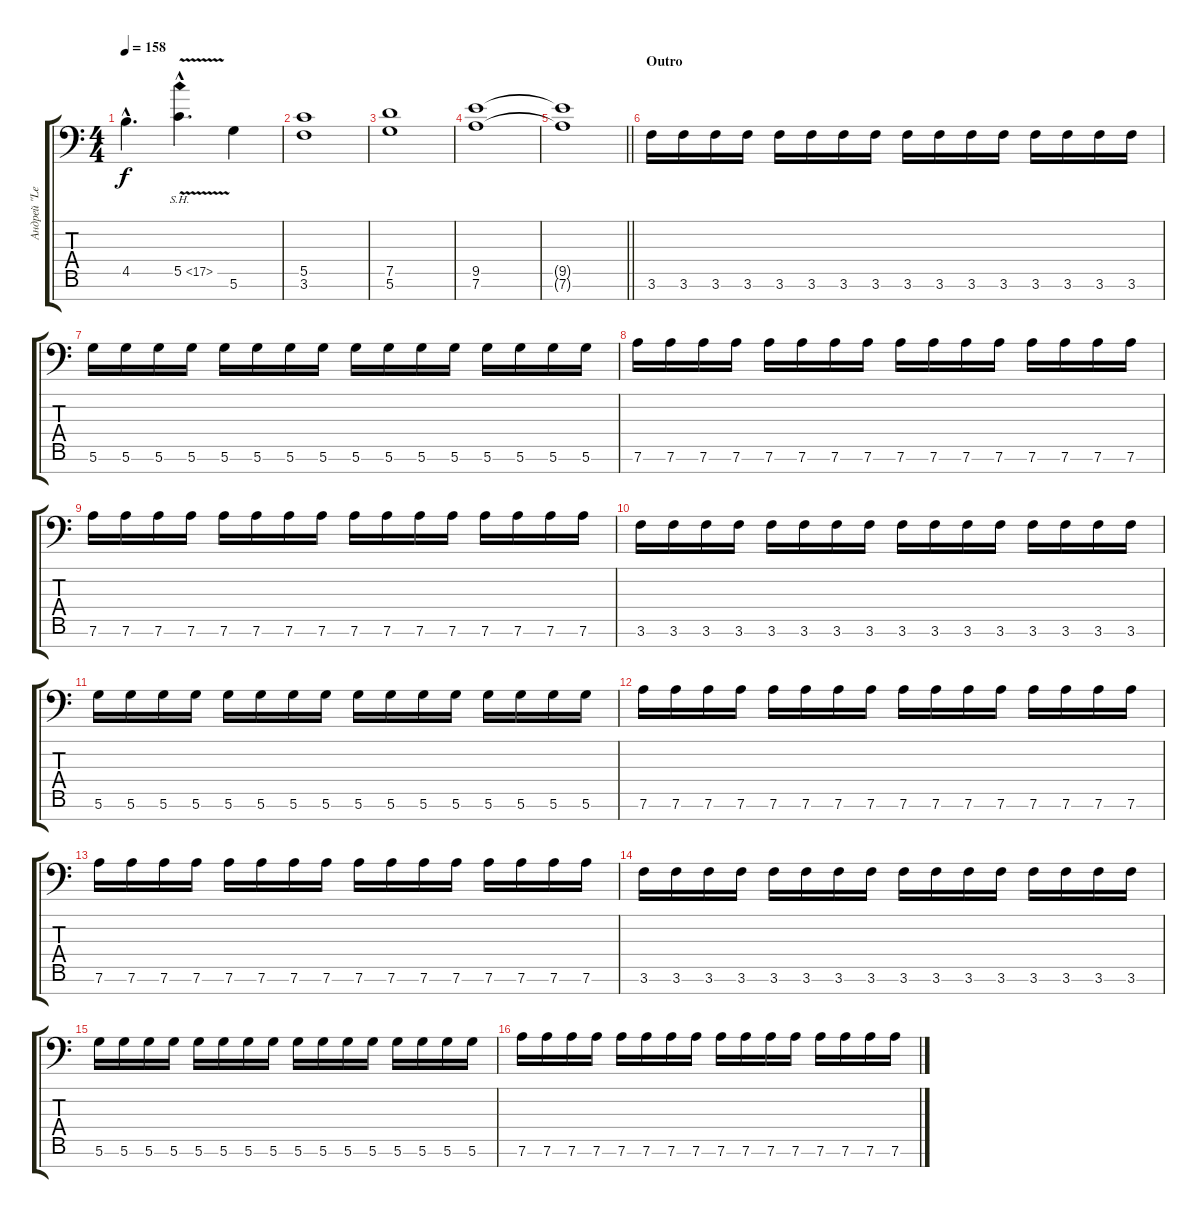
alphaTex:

\track ("Андрей \"Leo\" Леонтьев" "Андрей \"Le") {instrument distortionguitar}
\staff {score tabs}
\tuning (D4 A3 F3 C3 G2 D2 A1) {hide}
\ts (4 4)
\tempo 158
\clef f4
\ks c
4.5{hac}.4{d dy f} 5.5{sh 12 v hac}.4{d} 5.6.4 |
(5.5 3.6).1 |
(7.5 5.6).1 |
(9.5 7.6).1 |
\barLineRight lightlight
(9.5{t} 7.6{t}).1 |
\section ("" "Outro")
3.6.16 3.6.16 3.6.16 3.6.16 3.6.16 3.6.16 3.6.16 3.6.16 3.6.16 3.6.16 3.6.16 3.6.16 3.6.16 3.6.16 3.6.16 3.6.16 |
5.6.16 5.6.16 5.6.16 5.6.16 5.6.16 5.6.16 5.6.16 5.6.16 5.6.16 5.6.16 5.6.16 5.6.16 5.6.16 5.6.16 5.6.16 5.6.16 |
7.6.16 7.6.16 7.6.16 7.6.16 7.6.16 7.6.16 7.6.16 7.6.16 7.6.16 7.6.16 7.6.16 7.6.16 7.6.16 7.6.16 7.6.16 7.6.16 |
7.6.16 7.6.16 7.6.16 7.6.16 7.6.16 7.6.16 7.6.16 7.6.16 7.6.16 7.6.16 7.6.16 7.6.16 7.6.16 7.6.16 7.6.16 7.6.16 |
3.6.16 3.6.16 3.6.16 3.6.16 3.6.16 3.6.16 3.6.16 3.6.16 3.6.16 3.6.16 3.6.16 3.6.16 3.6.16 3.6.16 3.6.16 3.6.16 |
5.6.16 5.6.16 5.6.16 5.6.16 5.6.16 5.6.16 5.6.16 5.6.16 5.6.16 5.6.16 5.6.16 5.6.16 5.6.16 5.6.16 5.6.16 5.6.16 |
7.6.16 7.6.16 7.6.16 7.6.16 7.6.16 7.6.16 7.6.16 7.6.16 7.6.16 7.6.16 7.6.16 7.6.16 7.6.16 7.6.16 7.6.16 7.6.16 |
7.6.16 7.6.16 7.6.16 7.6.16 7.6.16 7.6.16 7.6.16 7.6.16 7.6.16 7.6.16 7.6.16 7.6.16 7.6.16 7.6.16 7.6.16 7.6.16 |
3.6.16 3.6.16 3.6.16 3.6.16 3.6.16 3.6.16 3.6.16 3.6.16 3.6.16 3.6.16 3.6.16 3.6.16 3.6.16 3.6.16 3.6.16 3.6.16 |
5.6.16 5.6.16 5.6.16 5.6.16 5.6.16 5.6.16 5.6.16 5.6.16 5.6.16 5.6.16 5.6.16 5.6.16 5.6.16 5.6.16 5.6.16 5.6.16 |
7.6.16 7.6.16 7.6.16 7.6.16 7.6.16 7.6.16 7.6.16 7.6.16 7.6.16 7.6.16 7.6.16 7.6.16 7.6.16 7.6.16 7.6.16 7.6.16
